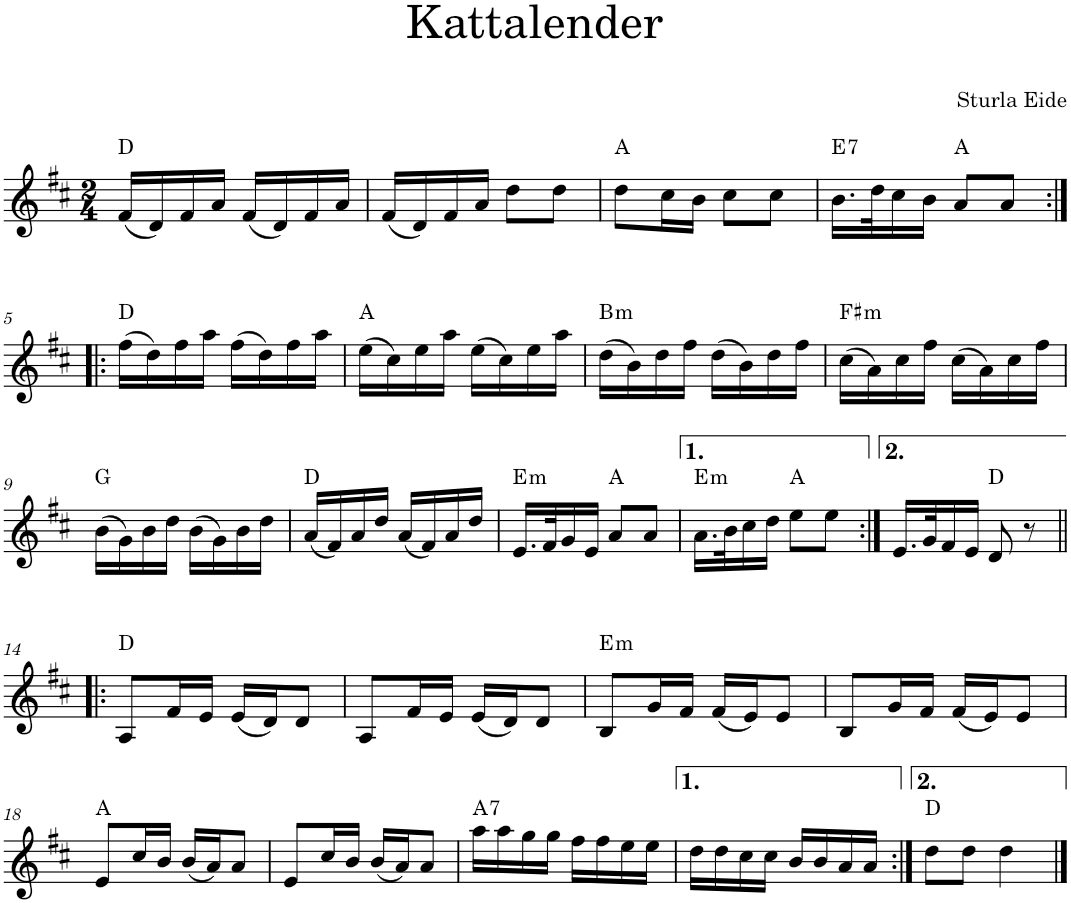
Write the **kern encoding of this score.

**kern	**harte
*part1	*part1
*staff1	*
*I"Violin	*
*I'Vln.	*
*clefG2	*
*k[f#c#]	*
*M2/4	*
=1	=1
(16f#/LL	D:maj
16d/)	.
16f#/	.
16a/JJ	.
(16f#/LL	.
16d/)	.
16f#/	.
16a/JJ	.
=2	=2
(16f#/LL	.
16d/)	.
16f#/	.
16a/JJ	.
8dd\L	.
8dd\J	.
=3	=3
8dd\L	A:maj
16cc#\L	.
16b\JJ	.
8cc#\L	.
8cc#\J	.
=4	=4
!	!LO:H:kt=7
16.b\LL	E:7
32dd\K	.
16cc#\	.
16b\JJ	.
8a/L	A:maj
8a/J	.
!!LO:LB:g=z
=5:|!|:	=5:|!|:
(16ff#\LL	D:maj
16dd\)	.
16ff#\	.
16aa\JJ	.
(16ff#\LL	.
16dd\)	.
16ff#\	.
16aa\JJ	.
=6	=6
(16ee\LL	A:maj
16cc#\)	.
16ee\	.
16aa\JJ	.
(16ee\LL	.
16cc#\)	.
16ee\	.
16aa\JJ	.
=7	=7
!	!LO:H:kt=m
(16dd\LL	B:min
16b\)	.
16dd\	.
16ff#\JJ	.
(16dd\LL	.
16b\)	.
16dd\	.
16ff#\JJ	.
=8	=8
!	!LO:H:kt=m
(16cc#\LL	F#:min
16a\)	.
16cc#\	.
16ff#\JJ	.
(16cc#\LL	.
16a\)	.
16cc#\	.
16ff#\JJ	.
!!LO:LB:g=z
=9	=9
(16b\LL	G:maj
16g\)	.
16b\	.
16dd\JJ	.
(16b\LL	.
16g\)	.
16b\	.
16dd\JJ	.
=10	=10
(16a/LL	D:maj
16f#/)	.
16a/	.
16dd/JJ	.
(16a/LL	.
16f#/)	.
16a/	.
16dd/JJ	.
=11	=11
!	!LO:H:kt=m
16.e/LL	E:min
32f#/K	.
16g/	.
16e/JJ	.
8a/L	A:maj
8a/J	.
=12	=12
!	!LO:H:kt=m
16.a\LL	E:min
32b\K	.
16cc#\	.
16dd\JJ	.
8ee\L	A:maj
8ee\J	.
=13:|!	=13:|!
16.e/LL	.
32g/K	.
16f#/	.
16e/JJ	.
8d/	D:maj
8r	.
!!LO:LB:g=z
=14!|:	=14!|:
8A/L	D:maj
16f#/L	.
16e/JJ	.
(16e/LL	.
16d/J)	.
8d/J	.
=15	=15
8A/L	.
16f#/L	.
16e/JJ	.
(16e/LL	.
16d/J)	.
8d/J	.
=16	=16
!	!LO:H:kt=m
8B/L	E:min
16g/L	.
16f#/JJ	.
(16f#/LL	.
16e/J)	.
8e/J	.
=17	=17
8B/L	.
16g/L	.
16f#/JJ	.
(16f#/LL	.
16e/J)	.
8e/J	.
!!LO:LB:g=z
=18	=18
8e/L	A:maj
16cc#/L	.
16b/JJ	.
(16b/LL	.
16a/J)	.
8a/J	.
=19	=19
8e/L	.
16cc#/L	.
16b/JJ	.
(16b/LL	.
16a/J)	.
8a/J	.
=20	=20
!	!LO:H:kt=7
16aa\LL	A:7
16aa\	.
16gg\	.
16gg\JJ	.
16ff#\LL	.
16ff#\	.
16ee\	.
16ee\JJ	.
=21	=21
16dd\LL	.
16dd\	.
16cc#\	.
16cc#\JJ	.
16b/LL	.
16b/	.
16a/	.
16a/JJ	.
=22:|!	=22:|!
8dd\L	D:maj
8dd\J	.
4dd\	.
==	==
*-	*-
